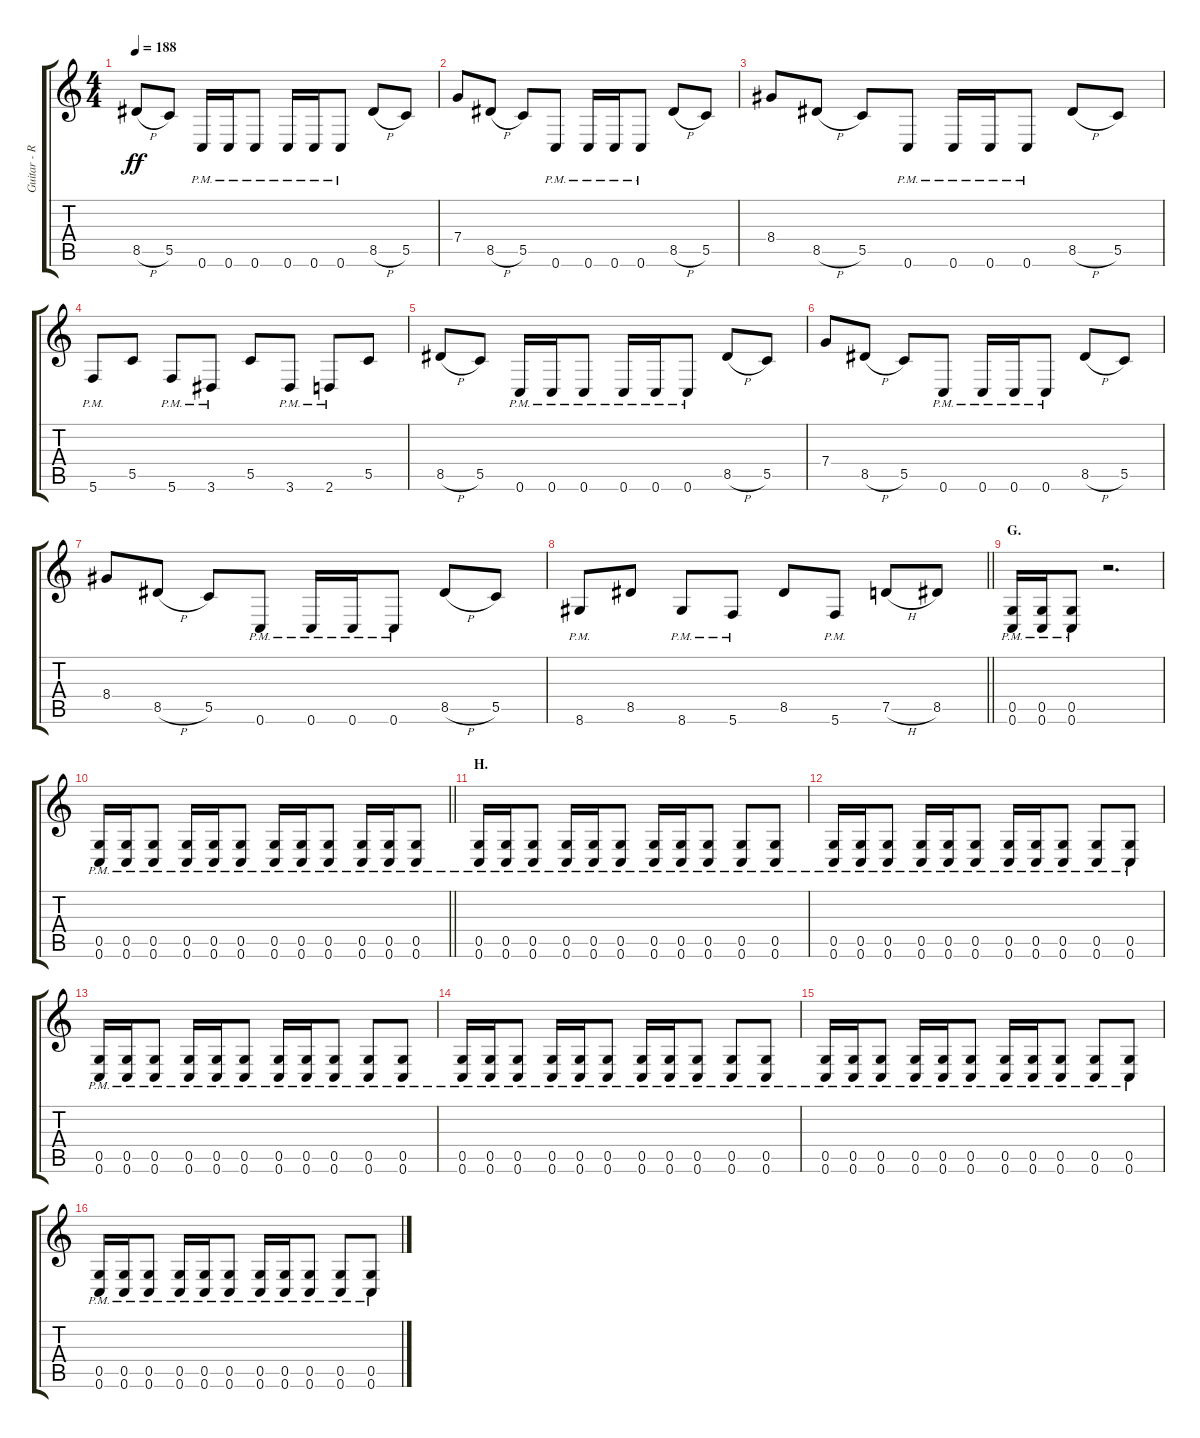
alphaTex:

\track ("Guitar - Right" "Guitar - R") {instrument distortionguitar}
\staff {score tabs}
\tuning (D4 A3 F3 C3 G2 C2) {hide}
\ts (4 4)
\tempo 188
\clef g2
\ks c
8.5{h}.8{dy ff} 5.5.8 0.6{pm}.16 0.6{pm}.16 0.6{pm}.8 0.6{pm}.16 0.6{pm}.16 0.6{pm}.8 8.5{h}.8 5.5.8 |
7.4.8 8.5{h}.8 5.5.8 0.6{pm}.8 0.6{pm}.16 0.6{pm}.16 0.6{pm}.8 8.5{h}.8 5.5.8 |
8.4.8 8.5{h}.8 5.5.8 0.6{pm}.8 0.6{pm}.16 0.6{pm}.16 0.6{pm}.8 8.5{h}.8 5.5.8 |
5.6{pm}.8 5.5.8 5.6{pm}.8 3.6{pm}.8 5.5.8 3.6{pm}.8 2.6{pm}.8 5.5.8 |
8.5{h}.8 5.5.8 0.6{pm}.16 0.6{pm}.16 0.6{pm}.8 0.6{pm}.16 0.6{pm}.16 0.6{pm}.8 8.5{h}.8 5.5.8 |
7.4.8 8.5{h}.8 5.5.8 0.6{pm}.8 0.6{pm}.16 0.6{pm}.16 0.6{pm}.8 8.5{h}.8 5.5.8 |
8.4.8 8.5{h}.8 5.5.8 0.6{pm}.8 0.6{pm}.16 0.6{pm}.16 0.6{pm}.8 8.5{h}.8 5.5.8 |
\barLineRight lightlight
8.6{pm}.8 8.5.8 8.6{pm}.8 5.6{pm}.8 8.5.8 5.6{pm}.8 7.5{h}.8 8.5.8 |
\section ("" "G.")
(0.5{pm} 0.6{pm}).16 (0.5{pm} 0.6{pm}).16 (0.5{pm} 0.6{pm}).8 r.2{d} |
\barLineRight lightlight
(0.5{pm} 0.6{pm}).16 (0.5{pm} 0.6{pm}).16 (0.5{pm} 0.6{pm}).8 (0.5{pm} 0.6{pm}).16 (0.5{pm} 0.6{pm}).16 (0.5{pm} 0.6{pm}).8 (0.5{pm} 0.6{pm}).16 (0.5{pm} 0.6{pm}).16 (0.5{pm} 0.6{pm}).8 (0.5{pm} 0.6{pm}).16 (0.5{pm} 0.6{pm}).16 (0.5{pm} 0.6{pm}).8 |
\section ("" "H.")
(0.5{pm} 0.6{pm}).16 (0.5{pm} 0.6{pm}).16 (0.5{pm} 0.6{pm}).8 (0.5{pm} 0.6{pm}).16 (0.5{pm} 0.6{pm}).16 (0.5{pm} 0.6{pm}).8 (0.5{pm} 0.6{pm}).16 (0.5{pm} 0.6{pm}).16 (0.5{pm} 0.6{pm}).8 (0.5{pm} 0.6{pm}).8 (0.5{pm} 0.6{pm}).8 |
(0.5{pm} 0.6{pm}).16 (0.5{pm} 0.6{pm}).16 (0.5{pm} 0.6{pm}).8 (0.5{pm} 0.6{pm}).16 (0.5{pm} 0.6{pm}).16 (0.5{pm} 0.6{pm}).8 (0.5{pm} 0.6{pm}).16 (0.5{pm} 0.6{pm}).16 (0.5{pm} 0.6{pm}).8 (0.5{pm} 0.6{pm}).8 (0.5{pm} 0.6{pm}).8 |
(0.5{pm} 0.6{pm}).16 (0.5{pm} 0.6{pm}).16 (0.5{pm} 0.6{pm}).8 (0.5{pm} 0.6{pm}).16 (0.5{pm} 0.6{pm}).16 (0.5{pm} 0.6{pm}).8 (0.5{pm} 0.6{pm}).16 (0.5{pm} 0.6{pm}).16 (0.5{pm} 0.6{pm}).8 (0.5{pm} 0.6{pm}).8 (0.5{pm} 0.6{pm}).8 |
(0.5{pm} 0.6{pm}).16 (0.5{pm} 0.6{pm}).16 (0.5{pm} 0.6{pm}).8 (0.5{pm} 0.6{pm}).16 (0.5{pm} 0.6{pm}).16 (0.5{pm} 0.6{pm}).8 (0.5{pm} 0.6{pm}).16 (0.5{pm} 0.6{pm}).16 (0.5{pm} 0.6{pm}).8 (0.5{pm} 0.6{pm}).8 (0.5{pm} 0.6{pm}).8 |
(0.5{pm} 0.6{pm}).16 (0.5{pm} 0.6{pm}).16 (0.5{pm} 0.6{pm}).8 (0.5{pm} 0.6{pm}).16 (0.5{pm} 0.6{pm}).16 (0.5{pm} 0.6{pm}).8 (0.5{pm} 0.6{pm}).16 (0.5{pm} 0.6{pm}).16 (0.5{pm} 0.6{pm}).8 (0.5{pm} 0.6{pm}).8 (0.5{pm} 0.6{pm}).8 |
(0.5{pm} 0.6{pm}).16 (0.5{pm} 0.6{pm}).16 (0.5{pm} 0.6{pm}).8 (0.5{pm} 0.6{pm}).16 (0.5{pm} 0.6{pm}).16 (0.5{pm} 0.6{pm}).8 (0.5{pm} 0.6{pm}).16 (0.5{pm} 0.6{pm}).16 (0.5{pm} 0.6{pm}).8 (0.5{pm} 0.6{pm}).8 (0.5{pm} 0.6{pm}).8
